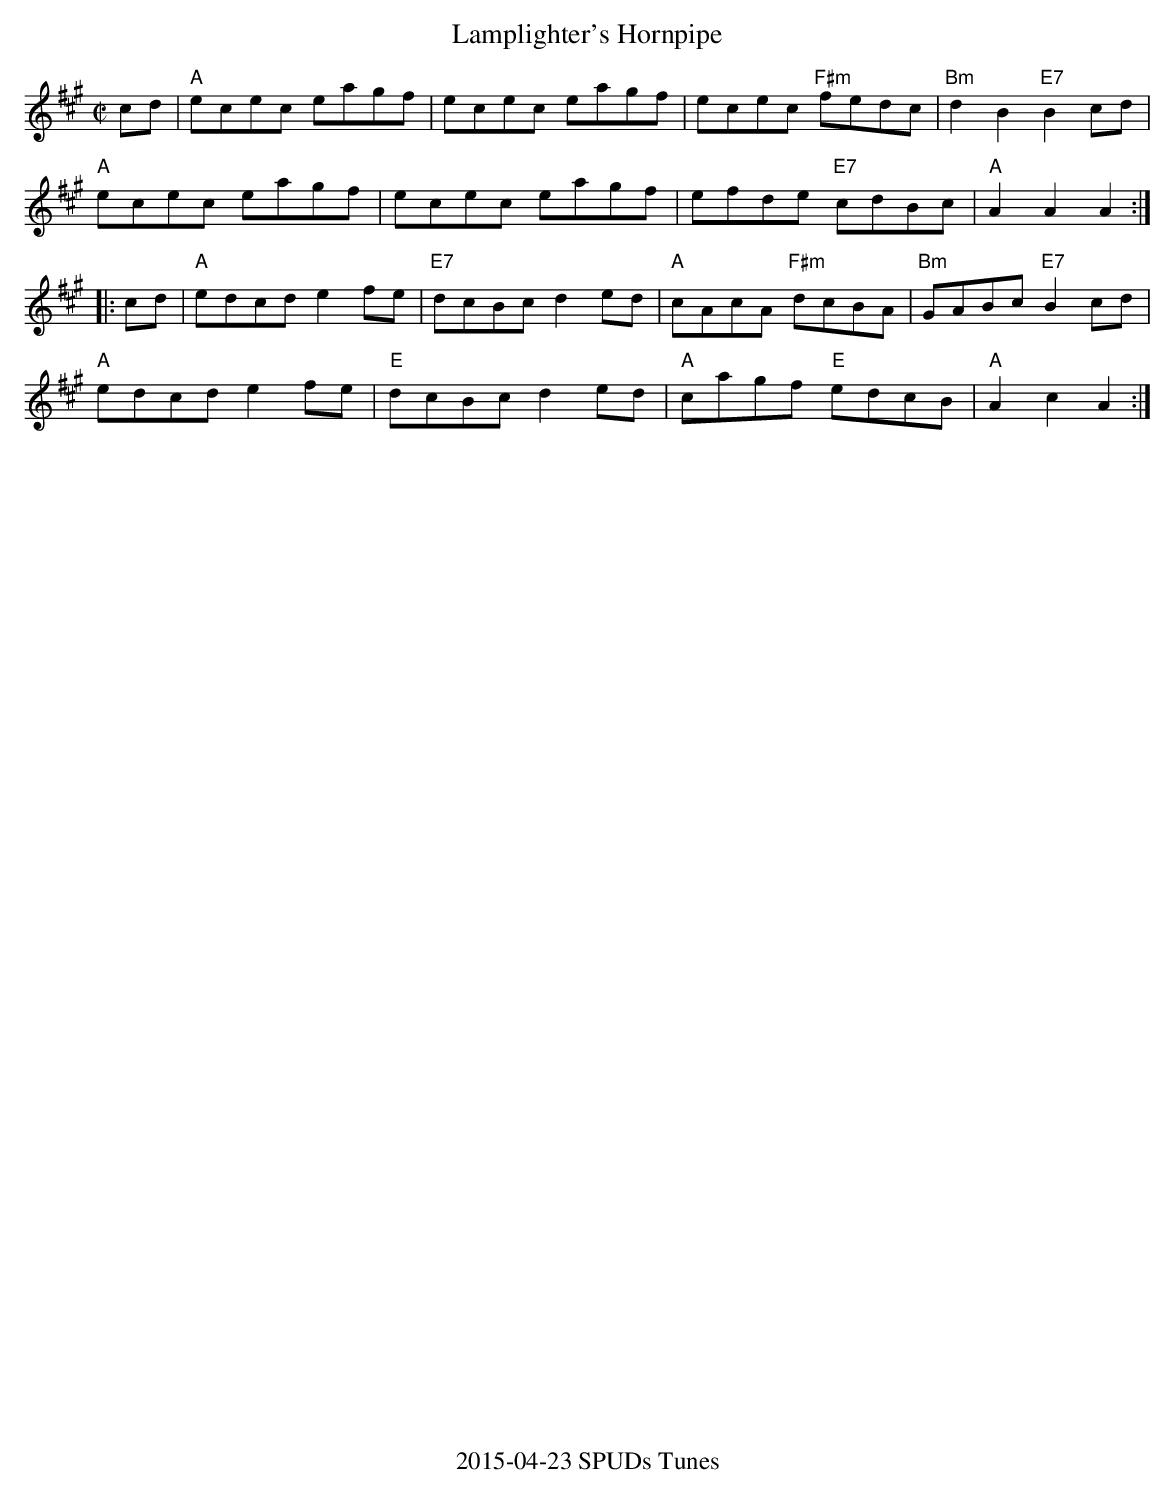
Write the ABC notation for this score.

X:1
T: Lamplighter's Hornpipe
M: C|
K: A
cd| "A"ecec eagf| ecec eagf| ecec"F#m" fedc| "Bm"d2B2 "E7"B2cd|
    "A"ecec eagf| ecec eagf| efde "E7"cdBc| "A"A2A2 A2 :|
|:\
cd| "A"edcd e2fe| "E7"dcBc d2ed| "A"cAcA "F#m"dcBA| "Bm"GABc "E7"B2cd|
    "A"edcd e2fe| "E"dcBc d2ed| "A"cagf "E"edcB| "A"A2c2 A2 :|
